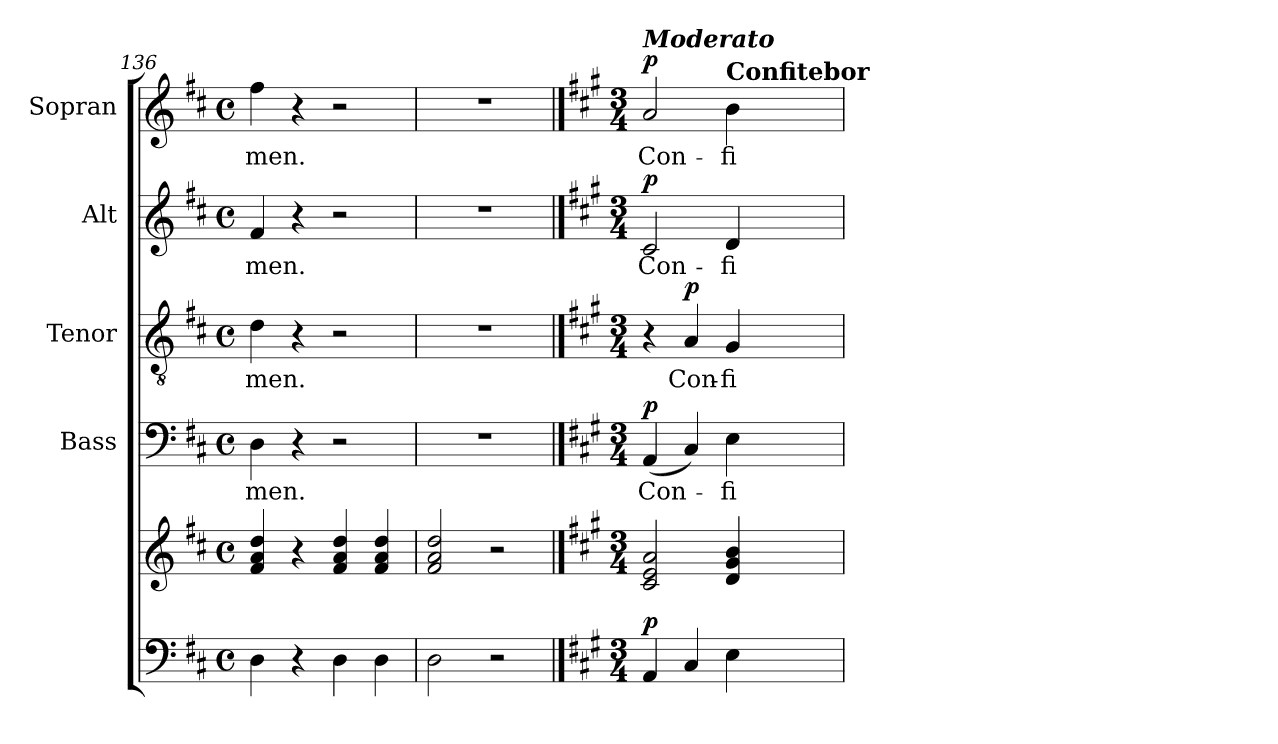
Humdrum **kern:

**kern	**kern	**dynam	**kern	**text	**dynam	**kern	**text	**dynam	**kern	**text	**dynam	**kern	**text	**dynam
*part5	*part5	*part5	*part4	*part4	*part4	*part3	*part3	*part3	*part2	*part2	*part2	*part1	*part1	*part1
*staff6	*staff5	*staff5/6	*staff4	*staff4	*staff4	*staff3	*staff3	*staff3	*staff2	*staff2	*staff2	*staff1	*staff1	*staff1
*	*	*	*I"Bass	*	*	*I"Tenor	*	*	*I"Alt	*	*	*I"Sopran	*	*
*	*	*	*I'B.	*	*	*I'T.	*	*	*I'A.	*	*	*I'S.	*	*
*clefF4	*clefG2	*	*clefF4	*	*	*clefGv2	*	*	*clefG2	*	*	*clefG2	*	*
*k[f#c#]	*k[f#c#]	*	*k[f#c#]	*	*	*k[f#c#]	*	*	*k[f#c#]	*	*	*k[f#c#]	*	*
*D:	*D:	*	*D:	*	*	*D:	*	*	*D:	*	*	*D:	*	*
*M4/4	*M4/4	*	*M4/4	*	*	*M4/4	*	*	*M4/4	*	*	*M4/4	*	*
*met(c)	*met(c)	*	*met(c)	*	*	*met(c)	*	*	*met(c)	*	*	*met(c)	*	*
=136	=136	=136	=136	=136	=136	=136	=136	=136	=136	=136	=136	=136	=136	=136
!	!	!	!	!LO:LY:b	!	!	!LO:LY:b	!	!	!LO:LY:b	!	!	!LO:LY:b	!
4D\	4f#/ 4a/ 4dd/	.	4D\	-men.	.	4d\	-men.	.	4f#/	-men.	.	4ff#\	-men.	.
4r	4r	.	4r	.	.	4r	.	.	4r	.	.	4r	.	.
4D\	4f#/ 4a/ 4dd/	.	2r	.	.	2r	.	.	2r	.	.	2r	.	.
4D\	4f#/ 4a/ 4dd/	.	.	.	.	.	.	.	.	.	.	.	.	.
=137	=137	=137	=137	=137	=137	=137	=137	=137	=137	=137	=137	=137	=137	=137
2D\	2f#/ 2a/ 2dd/	.	1r	.	.	1r	.	.	1r	.	.	1r	.	.
2r	2r	.	.	.	.	.	.	.	.	.	.	.	.	.
!!LO:PB:g=z
==138	==138	==138	==138	==138	==138	==138	==138	==138	==138	==138	==138	==138	==138	==138
*k[f#c#g#]	*k[f#c#g#]	*	*k[f#c#g#]	*	*	*k[f#c#g#]	*	*	*k[f#c#g#]	*	*	*k[f#c#g#]	*	*
*A:	*A:	*	*A:	*	*	*A:	*	*	*A:	*	*	*A:	*	*
*M3/4	*M3/4	*	*M3/4	*	*	*M3/4	*	*	*M3/4	*	*	*M3/4	*	*
!	!	!	!	!	!	!	!	!	!	!	!	!LO:TX:a:Bi:t=Moderato	!	!
!	!	!LO:DY:a=2	!	!LO:LY:b	!LO:DY:a	!	!	!	!	!LO:LY:b	!LO:DY:a	!	!LO:LY:b	!LO:DY:a
4AA/	2c#/ 2e/ 2a/	p	(<4AA/	Con-	p	4r	.	.	2c#/	Con-	p	2a/	Con-	p
!	!	!	!	!	!	!	!LO:LY:b	!LO:DY:a	!	!	!	!	!	!
4C#/	.	.	4C#/)	.	.	4A/	Con-	p	.	.	.	.	.	.
!	!	!	!	!	!	!	!	!	!	!	!	!LO:TX:a:B:t=Confitebor	!	!
!	!	!	!	!LO:LY:b	!	!	!LO:LY:b	!	!	!LO:LY:b	!	!	!LO:LY:b	!
4E\	4d/ 4g#/ 4b/	.	4E\	-fi-	.	4G#/	-fi-	.	4d/	-fi-	.	4b\	-fi-	.
=	=	=	=	=	=	=	=	=	=	=	=	=	=	=
*-	*-	*-	*-	*-	*-	*-	*-	*-	*-	*-	*-	*-	*-	*-
